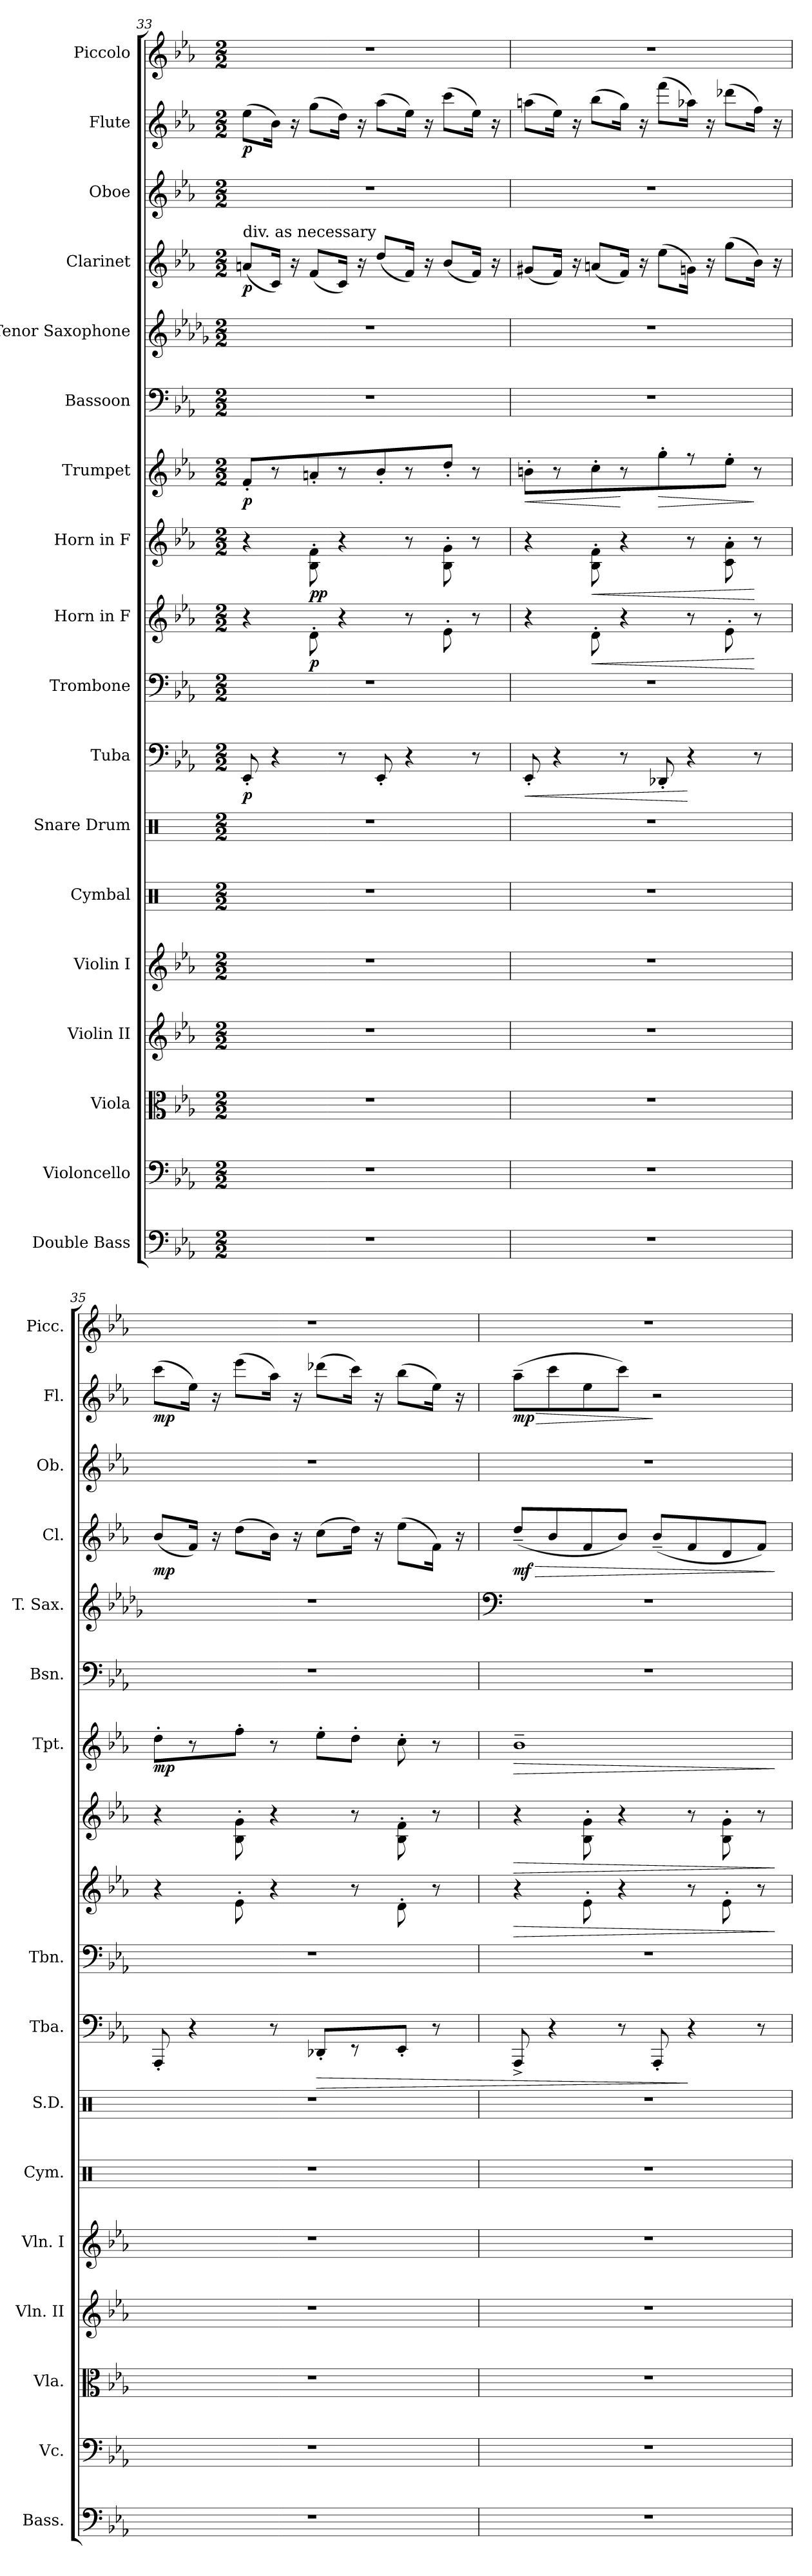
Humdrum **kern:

**kern	**kern	**kern	**kern	**kern	**kern	**kern	**kern	**dynam	**kern	**kern	**dynam	**kern	**dynam	**kern	**dynam	**kern	**kern	**kern	**dynam	**kern	**kern	**dynam	**kern
*part18	*part17	*part16	*part15	*part14	*part13	*part12	*part11	*part11	*part10	*part9	*part9	*part8	*part8	*part7	*part7	*part6	*part5	*part4	*part4	*part3	*part2	*part2	*part1
*staff18	*staff17	*staff16	*staff15	*staff14	*staff13	*staff12	*staff11	*staff11	*staff10	*staff9	*staff9	*staff8	*staff8	*staff7	*staff7	*staff6	*staff5	*staff4	*staff4	*staff3	*staff2	*staff2	*staff1
*I"Double Bass	*I"Violoncello	*I"Viola	*I"Violin II	*I"Violin I	*I"Cymbal	*I"Snare Drum	*I"Tuba	*	*I"Trombone	*I"Horn in F	*	*I"Horn in F	*	*I"Trumpet	*	*I"Bassoon	*I"Tenor Saxophone	*I"Clarinet	*	*I"Oboe	*I"Flute	*	*I"Piccolo
*I'Bass.	*I'Vc.	*I'Vla.	*I'Vln. II	*I'Vln. I	*I'Cym.	*I'S.D.	*I'Tba.	*	*I'Tbn.	*	*	*	*	*I'Tpt.	*	*I'Bsn.	*I'T. Sax.	*I'Cl.	*	*I'Ob.	*I'Fl.	*	*I'Picc.
!!LO:LB:g=z
*clefF4	*clefF4	*clefC3	*clefG2	*clefG2	*clefX	*clefX	*clefF4	*	*clefF4	*clefG2	*	*clefG2	*	*clefG2	*	*clefF4	*clefG2	*clefG2	*	*clefG2	*clefG2	*	*clefG2
*ITrd7c12	*	*	*	*	*	*	*	*	*	*ITrd4c7	*	*ITrd4c7	*	*ITrd1c2	*	*	*ITrd8c14	*ITrd1c2	*	*	*	*	*ITrd-7c-12
*k[b-e-a-]	*k[b-e-a-]	*k[b-e-a-]	*k[b-e-a-]	*k[b-e-a-]	*k[]	*k[]	*k[b-e-a-]	*	*k[b-e-a-]	*k[b-e-a-d-]	*	*k[b-e-a-d-]	*	*k[b-e-a-d-g-]	*	*k[b-e-a-]	*k[b-e-a-d-g-]	*k[b-e-a-d-g-]	*	*k[b-e-a-]	*k[b-e-a-]	*	*k[b-e-a-]
*M2/2	*M2/2	*M2/2	*M2/2	*M2/2	*M2/2	*M2/2	*M2/2	*	*M2/2	*M2/2	*	*M2/2	*	*M2/2	*	*M2/2	*M2/2	*M2/2	*	*M2/2	*M2/2	*	*M2/2
=33	=33	=33	=33	=33	=33	=33	=33	=33	=33	=33	=33	=33	=33	=33	=33	=33	=33	=33	=33	=33	=33	=33	=33
!	!	!	!	!	!	!	!	!	!	!	!	!	!	!	!	!	!	!LO:TX:a:t=div. as necessary	!	!	!	!	!
!	!	!	!	!	!	!	!	!LO:DY:b	!	!	!	!	!	!	!LO:DY:b	!	!	!	!LO:DY:b	!	!	!LO:DY:b	!
1r	1r	1r	1r	1r	1r	1r	8EE-'/	p	1r	4r	.	4r	.	8e-'/L	p	1r	1r	(<8gn/L	p	1r	(>8ee-\L	p	1r
.	.	.	.	.	.	.	4r	.	.	.	.	.	.	8r	.	.	.	16B-/Jk)	.	.	16b-\Jk)	.	.
.	.	.	.	.	.	.	.	.	.	.	.	.	.	.	.	.	.	16r	.	.	16r	.	.
!	!	!	!	!	!	!	!	!	!	!	!LO:DY:b	!	!LO:DY:b	!	!	!	!	!	!	!	!	!	!
!	!	!	!	!	!	!	!	!	!	!	!	!	!LO:DY:n=1:b	!	!	!	!	!	!	!	!	!	!
.	.	.	.	.	.	.	.	.	.	8G'\	p	8E-\' 8B-\'	p p	8gn'/	.	.	.	(<8e-/L	.	.	(>8gg\L	.	.
.	.	.	.	.	.	.	8r	.	.	4r	.	4r	.	8r	.	.	.	16B-/Jk)	.	.	16dd\Jk)	.	.
.	.	.	.	.	.	.	.	.	.	.	.	.	.	.	.	.	.	16r	.	.	16r	.	.
.	.	.	.	.	.	.	8EE-'/	.	.	.	.	.	.	8a-'/	.	.	.	(<8cc/L	.	.	(>8aa-\L	.	.
.	.	.	.	.	.	.	4r	.	.	8r	.	8r	.	8r	.	.	.	16e-/Jk)	.	.	16ee-\Jk)	.	.
.	.	.	.	.	.	.	.	.	.	.	.	.	.	.	.	.	.	16r	.	.	16r	.	.
.	.	.	.	.	.	.	.	.	.	8A-'\	.	8E-\' 8c\'	.	8cc'/J	.	.	.	(<8a-/L	.	.	(>8ccc\L	.	.
.	.	.	.	.	.	.	8r	.	.	8r	.	8r	.	8r	.	.	.	16e-/Jk)	.	.	16ee-\Jk)	.	.
.	.	.	.	.	.	.	.	.	.	.	.	.	.	.	.	.	.	16r	.	.	16r	.	.
=34	=34	=34	=34	=34	=34	=34	=34	=34	=34	=34	=34	=34	=34	=34	=34	=34	=34	=34	=34	=34	=34	=34	=34
!	!	!	!	!	!	!	!	!LO:HP:b	!	!	!	!	!	!	!LO:HP:b	!	!	!	!	!	!	!	!
1r	1r	1r	1r	1r	1r	1r	8EE-'/	<	1r	4r	.	4r	.	8an'\L	<	1r	1r	(<8f#X/L	.	1r	(>8aan\L	.	1r
.	.	.	.	.	.	.	4r	.	.	.	.	.	.	8r	.	.	.	16e-/Jk)	.	.	16ee-\Jk)	.	.
.	.	.	.	.	.	.	.	.	.	.	.	.	.	.	.	.	.	16r	.	.	16r	.	.
!	!	!	!	!	!	!	!	!	!	!	!LO:HP:b	!	!LO:HP:b	!	!	!	!	!	!	!	!	!	!
.	.	.	.	.	.	.	.	.	.	8G'\	<	8E-\' 8B-\'	<	8b-'\	.	.	.	(<8gn/L	.	.	(>8bb-\L	.	.
.	.	.	.	.	.	.	8r	.	.	4r	.	4r	.	8r	[	.	.	16e-/Jk)	.	.	16gg\Jk)	.	.
.	.	.	.	.	.	.	.	.	.	.	.	.	.	.	.	.	.	16r	.	.	16r	.	.
!	!	!	!	!	!	!	!	!	!	!	!	!	!	!	!LO:HP:b	!	!	!	!	!	!	!	!
.	.	.	.	.	.	.	8DD-X'/	.	.	.	.	.	.	8ff'\	>	.	.	(>8dd-\L	.	.	(>8fff\L	.	.
.	.	.	.	.	.	.	4r	[	.	8r	.	8r	.	8r	.	.	.	16fn\Jk)	.	.	16aa-X\Jk)	.	.
.	.	.	.	.	.	.	.	.	.	.	.	.	.	.	.	.	.	16r	.	.	16r	.	.
.	.	.	.	.	.	.	.	.	.	8A-'\	.	8F\' 8d-\'	.	8dd-'\J	.	.	.	(>8ff\L	.	.	(>8ddd-X\L	.	.
.	.	.	.	.	.	.	8r	.	.	8r	[	8r	[	8r	]	.	.	16a-\Jk)	.	.	16ff\Jk)	.	.
.	.	.	.	.	.	.	.	.	.	.	.	.	.	.	.	.	.	16r	.	.	16r	.	.
=35	=35	=35	=35	=35	=35	=35	=35	=35	=35	=35	=35	=35	=35	=35	=35	=35	=35	=35	=35	=35	=35	=35	=35
!	!	!	!	!	!	!	!	!	!	!	!	!	!	!	!LO:DY:b	!	!	!	!LO:DY:b	!	!	!LO:DY:b	!
1r	1r	1r	1r	1r	1r	1r	8AAA-'/	.	1r	4r	.	4r	.	8cc'\L	mp	1r	1r	(<8a-/L	mp	1r	(>8ccc\L	mp	1r
.	.	.	.	.	.	.	4r	.	.	.	.	.	.	8r	.	.	.	16e-/Jk)	.	.	16ee-\Jk)	.	.
.	.	.	.	.	.	.	.	.	.	.	.	.	.	.	.	.	.	16r	.	.	16r	.	.
.	.	.	.	.	.	.	.	.	.	8A-'\	.	8E-\' 8c\'	.	8ee-'\J	.	.	.	(>8cc\L	.	.	(>8eee-\L	.	.
.	.	.	.	.	.	.	8r	.	.	4r	.	4r	.	8r	.	.	.	16a-\Jk)	.	.	16aa-\Jk)	.	.
.	.	.	.	.	.	.	.	.	.	.	.	.	.	.	.	.	.	16r	.	.	16r	.	.
!	!	!	!	!	!	!	!	!LO:HP:b	!	!	!	!	!	!	!	!	!	!	!	!	!	!	!
.	.	.	.	.	.	.	8DD-X'/L	>	.	.	.	.	.	8dd-'\L	.	.	.	(>8b-\L	.	.	(>8ddd-X\L	.	.
.	.	.	.	.	.	.	8r	.	.	8r	.	8r	.	8cc'\J	.	.	.	16cc\Jk)	.	.	16ccc\Jk)	.	.
.	.	.	.	.	.	.	.	.	.	.	.	.	.	.	.	.	.	16r	.	.	16r	.	.
.	.	.	.	.	.	.	8EE-'/J	.	.	8G'\	.	8E-\' 8B-\'	.	8b-'\	.	.	.	(>8dd-\L	.	.	(>8bb-\L	.	.
.	.	.	.	.	.	.	8r	.	.	8r	.	8r	.	8r	.	.	.	16e-\Jk)	.	.	16ee-\Jk)	.	.
.	.	.	.	.	.	.	.	.	.	.	.	.	.	.	.	.	.	16r	.	.	16r	.	.
=36	=36	=36	=36	=36	=36	=36	=36	=36	=36	=36	=36	=36	=36	=36	=36	=36	=36	=36	=36	=36	=36	=36	=36
*	*	*	*	*	*	*	*	*	*	*	*	*	*	*	*	*	*clefF4	*	*	*	*	*	*
!	!	!	!	!	!	!	!	!	!	!	!LO:HP:b	!	!LO:HP:b	!	!LO:HP:b	!	!	!	!LO:HP:b	!	!	!LO:HP:b	!
!	!	!	!	!	!	!	!	!	!	!	!	!	!	!	!	!	!	!	!LO:DY:n=1:b	!	!	!LO:DY:n=1:b	!
1r	1r	1r	1r	1r	1r	1r	8AAA-^/	.	1r	4r	>	4r	>	1a-~	>	1r	1r	(<8cc~/L	> mf	1r	(>8aa-~\L	> mp	1r
.	.	.	.	.	.	.	4r	.	.	.	.	.	.	.	.	.	.	8a-/	.	.	8ccc\	.	.
.	.	.	.	.	.	.	.	.	.	8A-'\	.	8E-\' 8c\'	.	.	.	.	.	8e-/	.	.	8ee-\	.	.
.	.	.	.	.	.	.	8r	.	.	4r	.	4r	.	.	.	.	.	8a-/J)	.	.	8ccc\J)	.	.
.	.	.	.	.	.	.	8AAA-'/	.	.	.	.	.	.	.	.	.	.	(<8a-~/L	.	.	2r	]	.
.	.	.	.	.	.	.	4r	]	.	8r	.	8r	.	.	.	.	.	8e-/	.	.	.	.	.
.	.	.	.	.	.	.	.	.	.	8A-'\	.	8E-\' 8c\'	.	.	.	.	.	8c/	.	.	.	.	.
.	.	.	.	.	.	.	8r	.	.	8r	.	8r	.	.	.	.	.	8e-/J)	.	.	.	.	.
.	.	.	.	.	.	.	.	.	.	.	]	.	]	.	]	.	.	.	]	.	.	.	.
=	=	=	=	=	=	=	=	=	=	=	=	=	=	=	=	=	=	=	=	=	=	=	=
*-	*-	*-	*-	*-	*-	*-	*-	*-	*-	*-	*-	*-	*-	*-	*-	*-	*-	*-	*-	*-	*-	*-	*-
